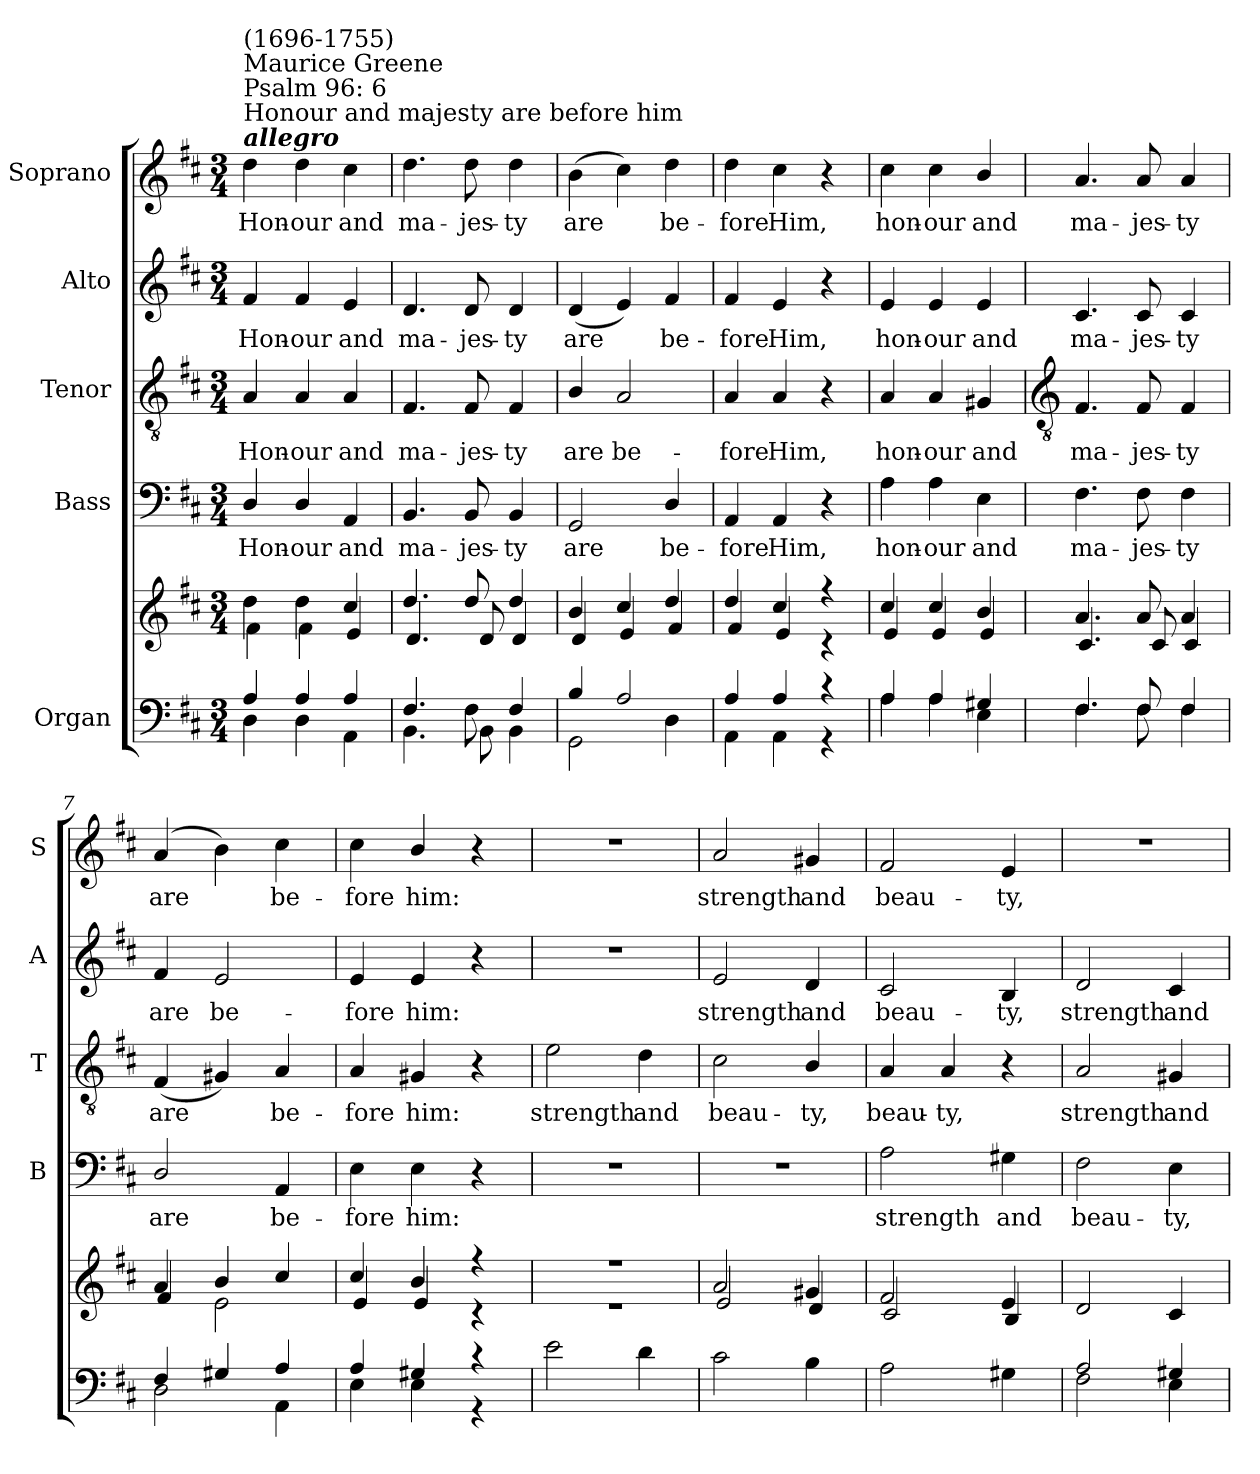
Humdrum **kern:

**kern	**kern	**kern	**text	**kern	**text	**kern	**text	**kern	**text
*part5	*part5	*part4	*part4	*part3	*part3	*part2	*part2	*part1	*part1
*staff6	*staff5	*staff4	*staff4	*staff3	*staff3	*staff2	*staff2	*staff1	*staff1
*I"Organ	*	*I"Bass	*	*I"Tenor	*	*I"Alto	*	*I"Soprano	*
*	*	*I'B	*	*I'T	*	*I'A	*	*I'S	*
*clefF4	*clefG2	*clefF4	*	*clefGv2	*	*clefG2	*	*clefG2	*
*k[f#c#]	*k[f#c#]	*k[f#c#]	*	*k[f#c#]	*	*k[f#c#]	*	*k[f#c#]	*
*D:	*D:	*D:	*	*D:	*	*D:	*	*D:	*
*M3/4	*M3/4	*M3/4	*	*M3/4	*	*M3/4	*	*M3/4	*
*MM100	*MM100	*MM100	*	*MM100	*	*MM100	*	*MM100	*
=1	=1	=1	=1	=1	=1	=1	=1	=1	=1
*^	*^	*	*	*	*	*	*	*	*
!	!	!	!	!	!	!	!	!	!	!LO:TX:a:Bi:t=allegro	!
!	!	!	!	!	!	!	!	!	!	!LO:TX:a:t=Honour and majesty are before him	!
!	!	!	!	!	!	!	!	!	!	!LO:TX:a:t=Psalm 96&colon; 6	!
!	!	!	!	!	!	!	!	!	!	!LO:TX:a:t=Maurice Greene	!
!	!	!	!	!	!	!	!	!	!	!LO:TX:a:t=(1696-1755)	!
!	!	!	!	!	!LO:LY:b	!	!LO:LY:b	!	!LO:LY:b	!	!LO:LY:b
4A/	4D\	4dd\	4f#\	4D/	Hon-	4A/	Hon-	4f#/	Hon-	4dd\	Hon-
!	!	!	!	!	!LO:LY:b	!	!LO:LY:b	!	!LO:LY:b	!	!LO:LY:b
4A/	4D\	4dd\	4f#\	4D/	-our	4A/	-our	4f#/	-our	4dd\	-our
!	!	!	!	!	!LO:LY:b	!	!LO:LY:b	!	!LO:LY:b	!	!LO:LY:b
4A/	4AA\	4cc#/	4e/	4AA/	and	4A/	and	4e/	and	4cc#\	and
=2	=2	=2	=2	=2	=2	=2	=2	=2	=2	=2	=2
!	!	!	!	!	!LO:LY:b	!	!LO:LY:b	!	!LO:LY:b	!	!LO:LY:b
4.F#/	4.BB\	4.dd/	4.d/	4.BB/	ma-	4.F#/	ma-	4.d/	ma-	4.dd\	ma-
!	!	!	!	!	!LO:LY:b	!	!LO:LY:b	!	!LO:LY:b	!	!LO:LY:b
8F#\	8BB\	8dd/	8d/	8BB/	-jes-	8F#/	-jes-	8d/	-jes-	8dd\	-jes-
!	!	!	!	!	!LO:LY:b	!	!LO:LY:b	!	!LO:LY:b	!	!LO:LY:b
4F#/	4BB\	4dd/	4d/	4BB/	-ty	4F#/	-ty	4d/	-ty	4dd\	-ty
=3	=3	=3	=3	=3	=3	=3	=3	=3	=3	=3	=3
!	!	!	!	!	!LO:LY:b	!	!LO:LY:b	!	!LO:LY:b	!	!LO:LY:b
4B/	2GG\	4b/	4d/	2GG/	are	4B/	are	(<4d/	are	(>4b\	are
!	!	!	!	!	!	!	!LO:LY:b	!	!	!	!
2A/	.	4cc#/	4e/	.	.	2A/	be-	4e/)	.	4cc#\)	.
!	!	!	!	!	!LO:LY:b	!	!	!	!LO:LY:b	!	!LO:LY:b
.	4D\	4dd/	4f#/	4D/	be-	.	.	4f#/	be-	4dd\	be-
=4	=4	=4	=4	=4	=4	=4	=4	=4	=4	=4	=4
!	!	!	!	!	!LO:LY:b	!	!LO:LY:b	!	!LO:LY:b	!	!LO:LY:b
4A/	4AA\	4dd/	4f#/	4AA/	-fore	4A/	-fore	4f#/	-fore	4dd\	-fore
!	!	!	!	!	!LO:LY:b	!	!LO:LY:b	!	!LO:LY:b	!	!LO:LY:b
4A/	4AA\	4cc#/	4e/	4AA/	Him,	4A/	Him,	4e/	Him,	4cc#\	Him,
4r	4r	4r	4r	4r	.	4r	.	4r	.	4r	.
=5	=5	=5	=5	=5	=5	=5	=5	=5	=5	=5	=5
!	!	!	!	!	!LO:LY:b	!	!LO:LY:b	!	!LO:LY:b	!	!LO:LY:b
4A/	4A\	4cc#/	4e/	4A\	hon-	4A/	hon-	4e/	hon-	4cc#\	hon-
!	!	!	!	!	!LO:LY:b	!	!LO:LY:b	!	!LO:LY:b	!	!LO:LY:b
4A/	4A\	4cc#/	4e/	4A\	-our	4A/	-our	4e/	-our	4cc#\	-our
!	!	!	!	!	!LO:LY:b	!	!LO:LY:b	!	!LO:LY:b	!	!LO:LY:b
4G#X/	4E\	4b/	4e/	4E\	and	4G#X/	and	4e/	and	4b/	and
!!LO:LB:g=z
=6	=6	=6	=6	=6	=6	=6	=6	=6	=6	=6	=6
*	*	*	*	*	*	*clefGv2	*	*	*	*	*
!	!	!	!	!	!LO:LY:b	!	!LO:LY:b	!	!LO:LY:b	!	!LO:LY:b
4.F#/	4.F#\	4.a/	4.c#/	4.F#\	ma-	4.F#/	ma-	4.c#/	ma-	4.a/	ma-
!	!	!	!	!	!LO:LY:b	!	!LO:LY:b	!	!LO:LY:b	!	!LO:LY:b
8F#/	8F#\	8a/	8c#/	8F#\	-jes-	8F#/	-jes-	8c#/	-jes-	8a/	-jes-
!	!	!	!	!	!LO:LY:b	!	!LO:LY:b	!	!LO:LY:b	!	!LO:LY:b
4F#/	4F#\	4a/	4c#/	4F#\	-ty	4F#/	-ty	4c#/	-ty	4a/	-ty
=7	=7	=7	=7	=7	=7	=7	=7	=7	=7	=7	=7
!	!	!	!	!	!LO:LY:b	!	!LO:LY:b	!	!LO:LY:b	!	!LO:LY:b
4F#/	2D\	4a/	4f#/	2D/	are	(<4F#/	are	4f#/	are	(<4a/	are
!	!	!	!	!	!	!	!	!	!LO:LY:b	!	!
4G#X/	.	4b/	2e\	.	.	4G#X/)	.	2e/	be-	4b\)	.
!	!	!	!	!	!LO:LY:b	!	!LO:LY:b	!	!	!	!LO:LY:b
4A/	4AA\	4cc#/	.	4AA/	be-	4A/	be-	.	.	4cc#\	be-
=8	=8	=8	=8	=8	=8	=8	=8	=8	=8	=8	=8
!	!	!	!	!	!LO:LY:b	!	!LO:LY:b	!	!LO:LY:b	!	!LO:LY:b
4A/	4E\	4cc#/	4e/	4E\	-fore	4A/	-fore	4e/	-fore	4cc#\	-fore
!	!	!	!	!	!LO:LY:b	!	!LO:LY:b	!	!LO:LY:b	!	!LO:LY:b
4G#X/	4E\	4b/	4e/	4E\	him:	4G#X/	him:	4e/	him:	4b/	him:
4r	4r	4r	4r	4r	.	4r	.	4r	.	4r	.
=9	=9	=9	=9	=9	=9	=9	=9	=9	=9	=9	=9
!	!	!	!	!	!	!	!LO:LY:b	!	!	!	!
2e\	2.ryy	2.r	2.r	2.r	.	2e\	strength	2.r	.	2.r	.
!	!	!	!	!	!	!	!LO:LY:b	!	!	!	!
4d\	.	.	.	.	.	4d\	and	.	.	.	.
=10	=10	=10	=10	=10	=10	=10	=10	=10	=10	=10	=10
!	!	!	!	!	!	!	!LO:LY:b	!	!LO:LY:b	!	!LO:LY:b
2c#\	2.ryy	2a/	2e/	2.r	.	2c#\	beau-	2e/	strength	2a/	strength
!	!	!	!	!	!	!	!LO:LY:b	!	!LO:LY:b	!	!LO:LY:b
4B\	.	4g#X/	4d/	.	.	4B/	-ty,	4d/	and	4g#X/	and
=11	=11	=11	=11	=11	=11	=11	=11	=11	=11	=11	=11
!	!	!	!	!	!LO:LY:b	!	!LO:LY:b	!	!LO:LY:b	!	!LO:LY:b
2.ryy	2A\	2f#/	2c#/	2A\	strength	4A/	beau-	2c#/	beau-	2f#/	beau-
!	!	!	!	!	!	!	!LO:LY:b	!	!	!	!
.	.	.	.	.	.	4A/	-ty,	.	.	.	.
!	!	!	!	!	!LO:LY:b	!	!	!	!LO:LY:b	!	!LO:LY:b
.	4G#X\	4e/	4B/	4G#X\	and	4r	.	4B/	-ty,	4e/	-ty,
=12	=12	=12	=12	=12	=12	=12	=12	=12	=12	=12	=12
!	!	!	!	!	!LO:LY:b	!	!LO:LY:b	!	!LO:LY:b	!	!
2A/	2F#\	2.ryy	2d/	2F#\	beau-	2A/	strength	2d/	strength	2.r	.
!	!	!	!	!	!LO:LY:b	!	!LO:LY:b	!	!LO:LY:b	!	!
4G#X/	4E\	.	4c#/	4E\	-ty,	4G#X/	and	4c#/	and	.	.
*v	*v	*	*	*	*	*	*	*	*	*	*
*	*v	*v	*	*	*	*	*	*	*	*
=	=	=	=	=	=	=	=	=	=
*-	*-	*-	*-	*-	*-	*-	*-	*-	*-
